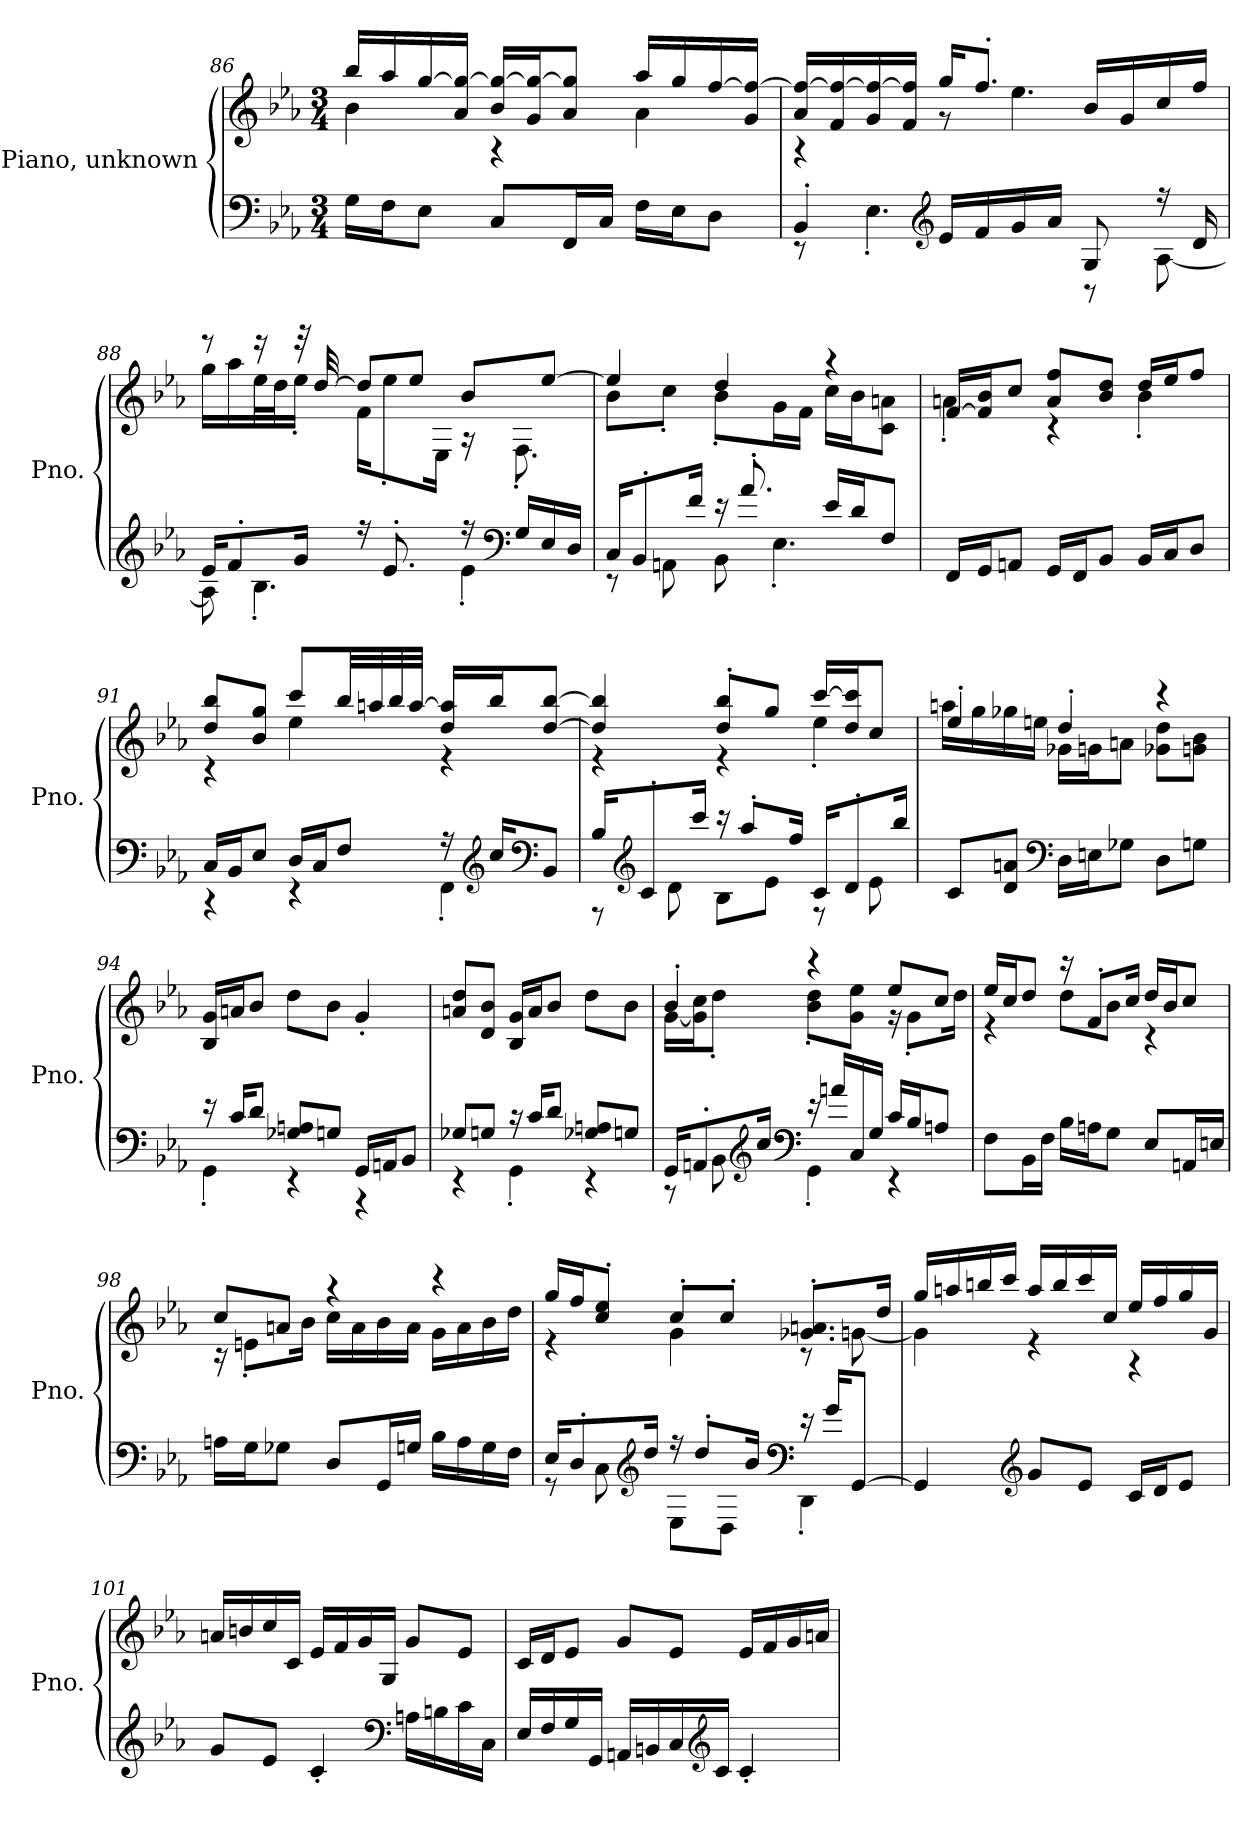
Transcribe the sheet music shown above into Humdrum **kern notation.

**kern	**kern
*part1	*part1
*staff2	*staff1
*I"Piano, unknown	*
*I'Pno.	*
!!LO:PB:g=z
*clefF4	*clefG2
*k[b-e-a-]	*k[b-e-a-]
*M3/4	*M3/4
=86	=86
*	*^
16G\LL	16bb-/LL	4b-\
16F\J	16aa-/	.
8E-\J	[16gg/	.
.	16a-/ 16gg/_JJ	.
8C/L	16b-/ 16gg/_LL	4r
.	16g/ 16gg/_J	.
16FF/L	8a-/ 8gg/]J	.
16C/JJ	.	.
16F\LL	16aa-/LL	4a-\
16E-\J	16gg/	.
8D\J	[16ff/	.
.	16g/ 16ff/_JJ	.
=87	=87	=87
*^	*	*
4BB-'/	8r	16a-/ 16ff/_LL	4r
.	.	16f/ 16ff/_	.
.	4.E-'\	16g/ 16ff/_	.
.	.	16f/ 16ff/]JJ	.
*clefG2	*	*	*
16e-/LL	.	16gg/KL	8r
16f/	.	8.ff'/J	.
16g/	.	.	4.ee-\
16a-/JJ	.	.	.
8G/	8r	16b-/LL	.
.	.	16g/	.
16r	[8A-\	16cc/	.
16d/	.	16ff/JJ	.
!!LO:LB:g=z	!!
=88	=88	=88	=88
16e-/KL	8A-\]	8r	16gg\LL
8f'/	.	.	16aa-\
.	4.B-'\	16r	32ee-\L
.	.	.	32dd\J
16g/Jk	.	32r	16ee-'\JJ
.	.	[32dd/	.
16r	.	8dd/L]	16f\KL
8.e-'/	.	.	8ee-'\
.	.	8ee-/J	.
.	.	.	16E-\Jk
16r	4e-'\	8b-/L	16r
*clefF4	*	*	*
16G/LL	.	.	8.F'\
16E-/	.	[8ee-/J	.
16D/JJ	.	.	.
=89	=89	=89	=89
16C/KL	8r	4ee-/]	8b-\L
8BB-'/	.	.	.
.	8AAn\	.	8cc'\J
16f/Jk	.	.	.
16r	8BB-\	4dd/	8b-'\L
8.a-'/	.	.	.
.	4.E-'\	.	16g\L
.	.	.	16f\JJ
16e-/LL	.	4r	16cc\LL
16d/J	.	.	16b-\J
8F/J	.	.	8c\ 8an\J
*v	*v	*	*
=90	=90	=90
16FF/LL	[16f/LL	4an'\
16GG/J	16f/] 16b-/J	.
8AAn/J	8cc/J	.
16GG/LL	8a/ 8ff/L	4r
16FF/J	.	.
8BB-/J	8b-/ 8dd/J	.
16BB-/LL	16dd/LL	4b-'\
16C/J	16ee-/J	.
8D/J	8ff/J	.
!!LO:LB:g=z	!!
=91	=91	=91
*^	*	*
16C/LL	4r	8dd/ 8bb-/L	4r
16BB-/J	.	.	.
8E-/J	.	8b-/ 8gg/J	.
16D/LL	4r	8ccc/L	4ee-\
16C/J	.	.	.
8F/J	.	32bb-/LL	.
.	.	32aan/	.
.	.	32bb-/	.
.	.	[32aa/JJJ	.
16r	4FF'\	16dd/ 16aa/]LL	4r
*clefG2	*	*	*
16cc/KL	.	16bb-/J	.
*clefF4	*	*	*
8BB-/J	.	[8dd/ [8bb-/J	.
=92	=92	=92	=92
16B-/KL	8r	4dd/] 4bb-/]	4r
*clefG2	*	*	*
8c'/	.	.	.
.	8d\	.	.
16ccc/Jk	.	.	.
16r	8B-\L	8dd/' 8bb-/'L	4r
8aa-'/L	.	.	.
.	8e-\J	8gg/J	.
16ff/Jk	.	.	.
16c/KL	8r	[16ccc/LL	4ee-'\
8d'/	.	16dd/ 16ccc/]J	.
.	8e-\	8cc/J	.
16bb-/Jk	.	.	.
*v	*v	*	*
!!LO:LB:g=z	!!
=93	=93	=93
8c/L	4ee-'/	16aan\LL
.	.	16gg\
8d/ 8an/J	.	16gg-X\
.	.	16een\JJ
*clefF4	*	*
16D\LL	4dd'/	16g-X\LL
16En\J	.	16gn\J
8G-X\J	.	8an\J
8D\L	4r	8g-X\ 8dd\L
8Gn\J	.	8gn\ 8b-\J
*	*v	*v
=94	=94
*^	*
16r	4GG'\	16B-/ 16g/LL
16c/KL	.	16an/J
8d/J	.	8b-/J
8G-X/ 8An/L	4r	8dd\L
8Gn/J	.	8b-\J
16GG/LL	4r	4g'/
16AAn/J	.	.
8BB-/J	.	.
=95	=95	=95
8G-X/L	4r	8an/ 8dd/L
8Gn/J	.	8d/ 8b-/J
16r	4GG'\	16B-/ 16g/LL
16c/KL	.	16a/J
8d/J	.	8b-/J
8G-X/ 8An/L	4r	8dd\L
8Gn/J	.	8b-\J
!!LO:LB:g=z
=96	=96	=96
*	*	*^
16GG/KL	8r	4b-'/	[16g\LL
8AAn'/	.	.	16g\] 16cc\J
.	8BB-\	.	8dd'\J
*clefG2	*	*	*
16cc/Jk	.	.	.
*clefF4	*	*	*
16r	4GG'\	4r	8b-\' 8dd\'L
16an/LL	.	.	.
16C/	.	.	8g\ 8ee-\J
16G/JJ	.	.	.
16c/LL	4r	8ee-/L	16r
16B-/J	.	.	8g'\L
8An/J	.	8cc/J	.
.	.	.	16dd\Jk
*v	*v	*	*
=97	=97	=97
8F\L	16ee-/LL	4r
.	16cc/J	.
16BB-\L	8dd/J	.
16F\JJ	.	.
16B-\LL	16r	8dd\L
16An\J	8f'/L	.
8G\J	.	8b-\J
.	16cc/Jk	.
8E-/L	16dd/LL	4r
.	16b-/J	.
16AAn/L	8cc/J	.
16En/JJ	.	.
!!LO:LB:g=z	!!
=98	=98	=98
16An\LL	8cc/L	16r
16G\J	.	8en'\L
8G-X\J	8an/J	.
.	.	16b-\Jk
8D/L	4r	16cc\LL
.	.	16a\
16GG/L	.	16b-\
16Gn/JJ	.	16a\JJ
16B-\LL	4r	16g\LL
16A\	.	16a\
16G\	.	16b-\
16F\JJ	.	16dd\JJ
=99	=99	=99
*^	*	*
16E-/KL	8r	16gg/LL	4r
8D'/	.	16ff/J	.
.	8C\	8cc/' 8ee-/'J	.
*clefG2	*	*	*
16dd/Jk	.	.	.
16r	8E-\L	8cc'/L	4g\
8dd'/L	.	.	.
.	8D\J	8cc'/J	.
16b-/Jk	.	.	.
*clefF4	*	*	*
16r	4DD'\	8.g-X/' 8.an/'L	8r
16g/KL	.	.	.
[8GG/J	.	.	[8gn\
.	.	16dd/Jk	.
*v	*v	*	*
!!LO:PB:g=z	!!
=100	=100	=100
4GG/]	16gg/LL	4g\]
.	16aan/	.
.	16bbn/	.
.	16ccc/JJ	.
*clefG2	*	*
8g/L	16aa/LL	4r
.	16bb/	.
8e-/J	16ccc/	.
.	16cc/JJ	.
16c/LL	16ee-/LL	4r
16d/J	16ff/	.
8e-/J	16gg/	.
.	16g/JJ	.
*	*v	*v
=101	=101
8g/L	16an/LL
.	16bn/
8e-/J	16cc/
.	16c/JJ
4c'/	16e-/LL
.	16f/
.	16g/
.	16G/JJ
*clefF4	*
16An\LL	8g/L
16Bn\	.
16c\	8e-/J
16C\JJ	.
!!LO:LB:g=z
=102	=102
16E-/LL	16c/LL
16F/	16d/J
16G/	8e-/J
16GG/JJ	.
16AAn/LL	8g/L
16BBn/	.
16C/	8e-/J
*clefG2	*
16c/JJ	.
4c'/	16e-/LL
.	16f/
.	16g/
.	16an/JJ
=	=
*-	*-
